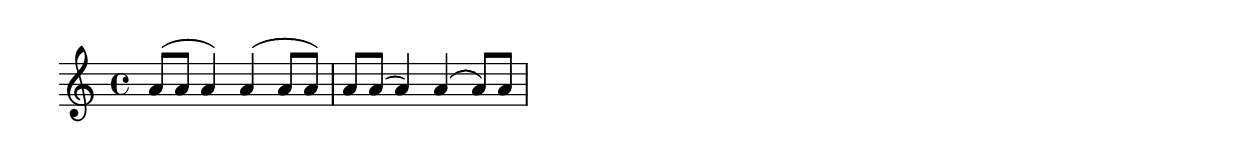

\version "2.3.4"

\header{
texidoc="
Slurs should be attached to note heads, except when they would collide
with beams.  
"
}
\score{
	 \relative c''{
	        \override Slur  #'direction = #1
	        a8( a a4)
		a4( a8 a)
	        a8 a(a4)
		a4( a8) a
	}
	\paper{ 
		indent = 0.0
		linewidth = 100.\mm
	}
}

